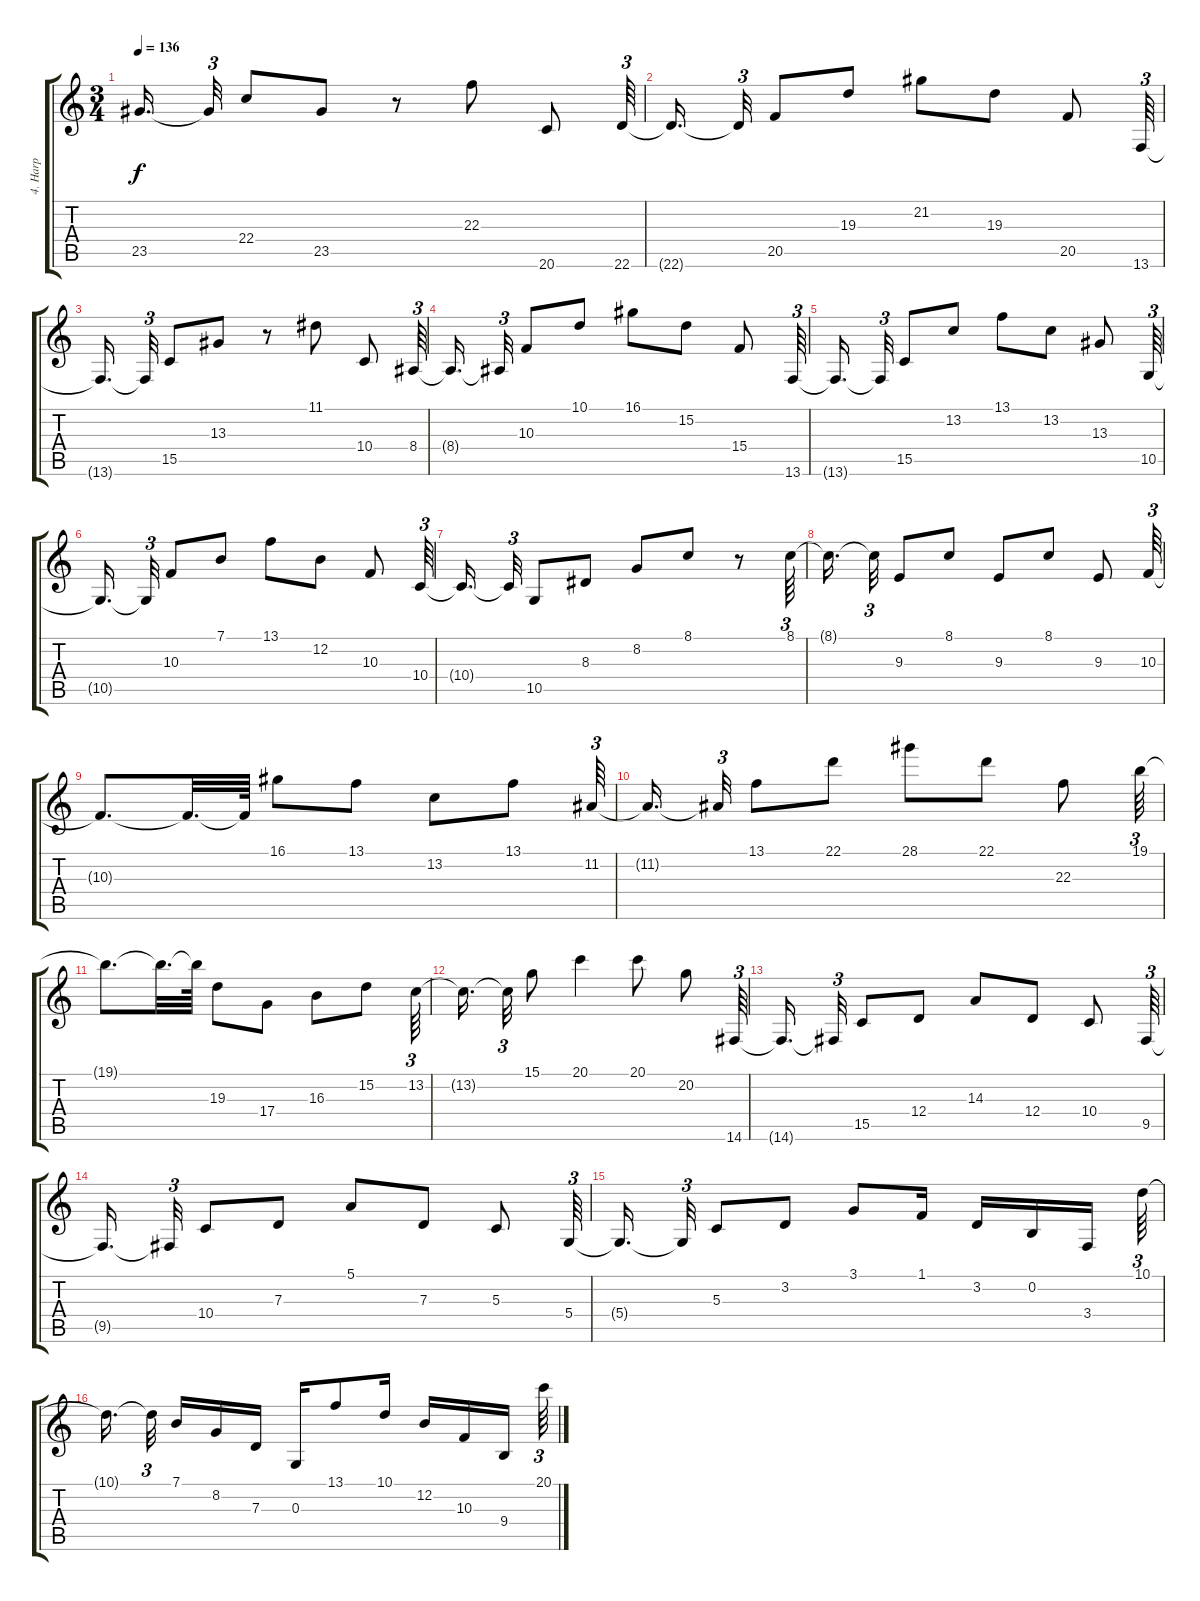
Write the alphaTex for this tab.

\track ("4. Harp" "4. Harp") {instrument orchestralharp}
\staff {score tabs}
\tuning (E4 B3 G3 D3 A2 E2) {hide}
\ts (3 4)
\tempo 136
\clef g2
\ks c
23.5{t}.16{d dy f beam splitsecondary} 23.5{t}.32{tu (3 2)} 22.4.8 23.5.8 r.8 22.3.8 20.6.8 22.6.64{tu (3 2)} |
22.6{t}.16{d beam splitsecondary} 22.6{t}.32{tu (3 2)} 20.5.8 19.3.8 21.2.8 19.3.8 20.5.8 13.6.64{tu (3 2)} |
13.6{t}.16{d beam splitsecondary} 13.6{t}.32{tu (3 2)} 15.5.8 13.3.8 r.8 11.1.8 10.4.8 8.4.64{tu (3 2)} |
8.4{t}.16{d beam splitsecondary} 8.4{t}.32{tu (3 2)} 10.3.8 10.1.8 16.1.8 15.2.8 15.4.8 13.6.64{tu (3 2)} |
13.6{t}.16{d beam splitsecondary} 13.6{t}.32{tu (3 2)} 15.5.8 13.2.8 13.1.8 13.2.8 13.3.8 10.5.64{tu (3 2)} |
10.5{t}.16{d beam splitsecondary} 10.5{t}.32{tu (3 2)} 10.3.8 7.1.8 13.1.8 12.2.8 10.3.8 10.4.64{tu (3 2)} |
10.4{t}.16{d beam splitsecondary} 10.4{t}.32{tu (3 2)} 10.5.8 8.3.8 8.2.8 8.1.8 r.8 8.1.64{tu (3 2)} |
8.1{t}.16{d beam splitsecondary} 8.1{t}.32{tu (3 2)} 9.3.8 8.1.8 9.3.8 8.1.8 9.3.8 10.3.64{tu (3 2)} |
10.3{t}.8{d} 10.3{t}.32{d} 10.3{t}.64 16.1.8 13.1.8 13.2.8 13.1.8 11.2.64{tu (3 2)} |
11.2{t}.16{d beam splitsecondary} 11.2{t}.32{tu (3 2)} 13.1.8 22.1.8 28.1.8 22.1.8 22.3.8 19.1.64{tu (3 2)} |
19.1{t}.8{d} 19.1{t}.32{d} 19.1{t}.64 19.3.8 17.4.8 16.3.8 15.2.8 13.2.64{tu (3 2)} |
13.2{t}.16{d beam splitsecondary} 13.2{t}.32{tu (3 2)} 15.1.8 20.1.4 20.1.8 20.2.8 14.6.64{tu (3 2)} |
14.6{t}.16{d beam splitsecondary} 14.6{t}.32{tu (3 2)} 15.5.8 12.4.8 14.3.8 12.4.8 10.4.8 9.5.64{tu (3 2)} |
9.5{t}.16{d beam splitsecondary} 9.5{t}.32{tu (3 2)} 10.4.8 7.3.8 5.1.8 7.3.8 5.3.8 5.4.64{tu (3 2)} |
5.4{t}.16{d beam splitsecondary} 5.4{t}.32{tu (3 2)} 5.3.8 3.2.8 3.1.8 1.1.16 3.2.16 0.2.16 3.4.16{beam splitsecondary} 10.1.64{tu (3 2)} |
10.1{t}.16{d beam splitsecondary} 10.1{t}.32{tu (3 2) beam splitsecondary} 7.1.16 8.2.16 7.3.16 0.3.16 13.1.8 10.1.16 12.2.16 10.3.16 9.4.16{beam splitsecondary} 20.1.64{tu (3 2) instrument stringensemble1}
